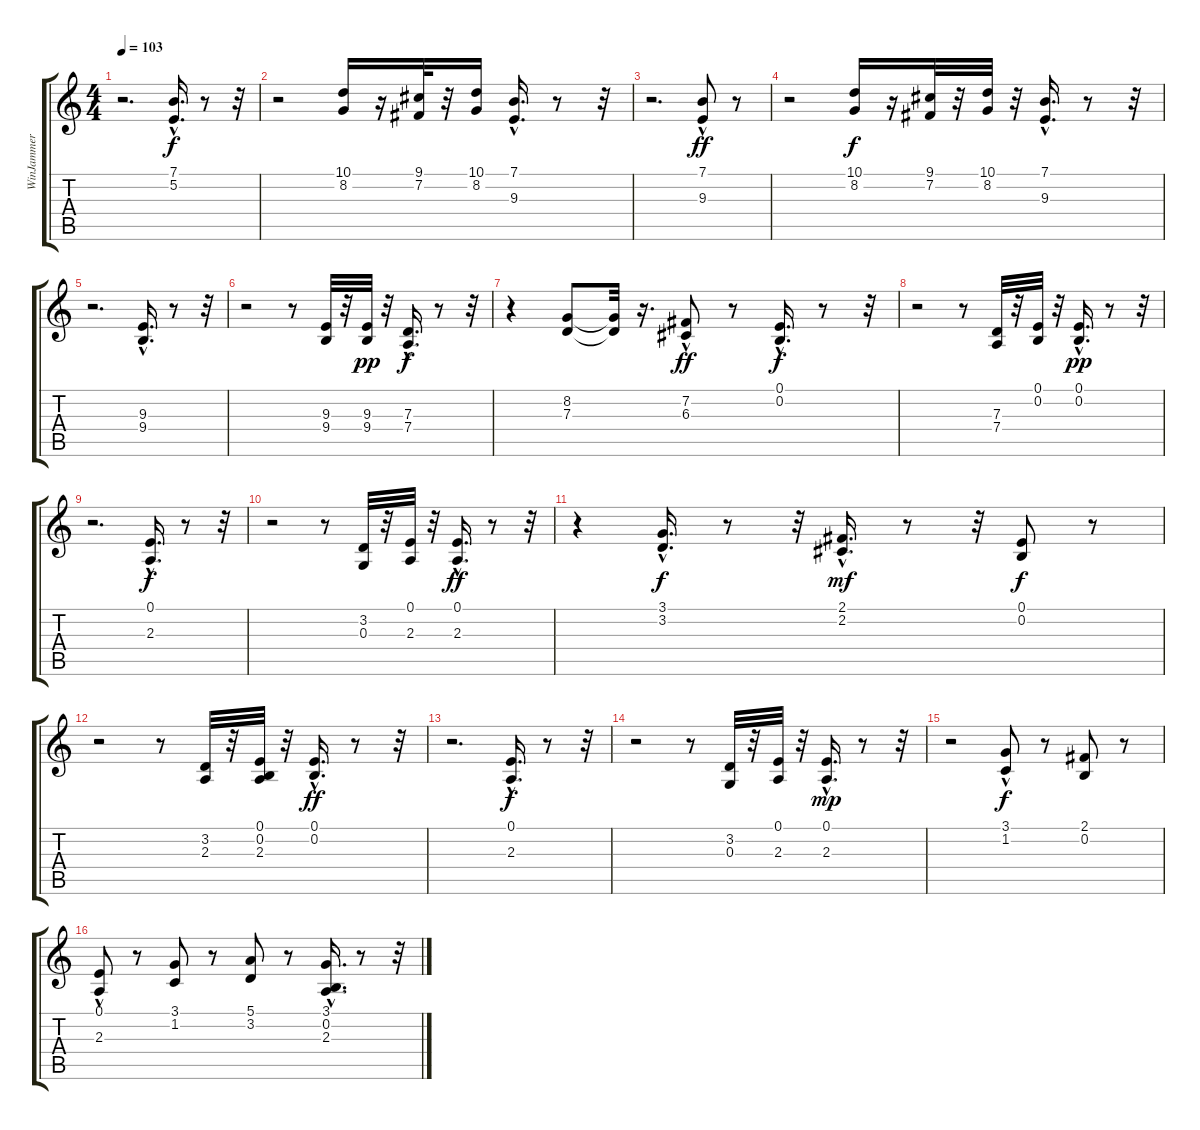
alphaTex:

\track ("WinJammer Demo" "WinJammer ") {instrument electricpiano2}
\staff {score tabs}
\tuning (E4 B3 G3 D3 A2 E2) {hide}
\ts (4 4)
\tempo 103
\clef g2
\ks c
r.2{d dy ff} (7.1{hac} 5.2{hac}).16{d dy f} r.8 r.32 |
r.2 (10.1 8.2).16 r.16 (9.1 7.2).32 r.32 (10.1 8.2).16 (7.1{hac} 9.3{hac}).16{d} r.8 r.32 |
r.2{d} (7.1{hac} 9.3).8{dy ff} r.8 |
r.2 (10.1 8.2).16{dy f} r.16 (9.1 7.2).32 r.32 (10.1 8.2).32 r.32 (7.1{hac} 9.3{hac}).16{d} r.8 r.32 |
r.2{d} (9.3{hac} 9.4{hac}).16{d} r.8 r.32 |
r.2 r.8 (9.3 9.4).32 r.32 (9.3 9.4).32{dy pp} r.32 (7.3{hac} 7.4{hac}).16{d dy f} r.8 r.32 |
r.4 (8.2 7.3).8 (8.2{t} 7.3{t}).32 r.16{d} (7.2{hac} 6.3).8{dy ff} r.8 (0.1{hac} 0.2{hac}).16{d dy f} r.8 r.32 |
r.2 r.8 (7.3 7.4).32 r.32 (0.1 0.2).32 r.32 (0.1 0.2{hac}).16{d dy pp} r.8 r.32 |
r.2{d} (0.1{hac} 2.3{hac}).16{d dy f} r.8 r.32 |
r.2 r.8 (3.2 0.3).32 r.32 (0.1 2.3).32 r.32 (0.1{hac} 2.3{hac}).16{d dy ff} r.8 r.32 |
r.4 (3.1{hac} 3.2{hac}).16{d dy f} r.8 r.32 (2.1{hac} 2.2).16{d dy mf} r.8 r.32 (0.1 0.2).8{dy f} r.8 |
r.2 r.8 (3.2 2.3).32 r.32 (0.1 0.2 2.3).32 r.32 (0.1{hac} 0.2{hac}).16{d dy ff} r.8 r.32 |
r.2{d} (0.1{hac} 2.3{hac}).16{d dy f} r.8 r.32 |
r.2 r.8 (3.2 0.3).32 r.32 (0.1 2.3).32 r.32 (0.1{hac} 2.3{hac}).16{d dy mp} r.8 r.32 |
r.2 (3.1 1.2{hac}).8{dy f} r.8 (2.1 0.2).8 r.8 |
(0.1 2.3{hac}).8 r.8 (3.1 1.2).8 r.8 (5.1 3.2).8 r.8 (3.1{hac} 0.2{hac} 2.3{hac}).16{d} r.8 r.32
